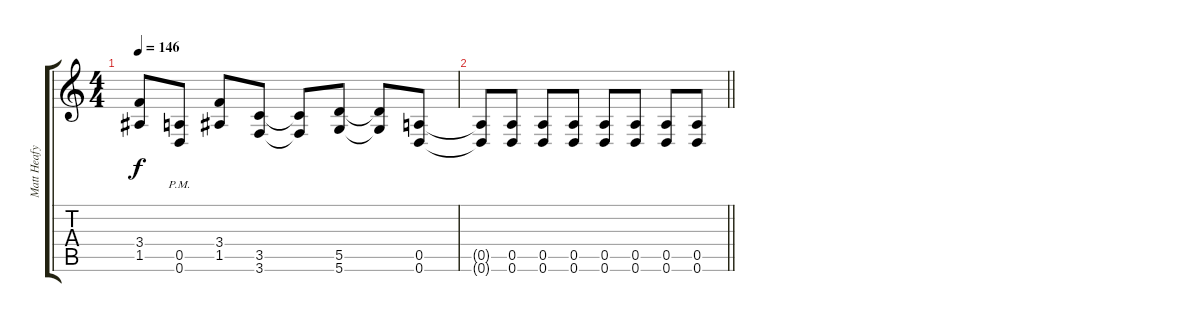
\track ("Matt Heafy Rhythm" "Matt Heafy") {instrument distortionguitar}
\staff {score tabs}
\tuning (E4 B3 G3 D3 A2 D2) {hide}
\ts (4 4)
\tempo 146
\clef g2
\ks c
(3.4 1.5).8{dy f} (0.5{pm} 0.6{pm}).8 (3.4 1.5).8 (3.5 3.6).8 (3.5{t} 3.6{t}).8 (5.5 5.6).8 (5.5{t} 5.6{t}).8 (0.5 0.6).8 |
\barLineRight lightlight
(0.5{t} 0.6{t}).8 (0.5 0.6).8 (0.5 0.6).8 (0.5 0.6).8 (0.5 0.6).8 (0.5 0.6).8 (0.5 0.6).8 (0.5 0.6).8
